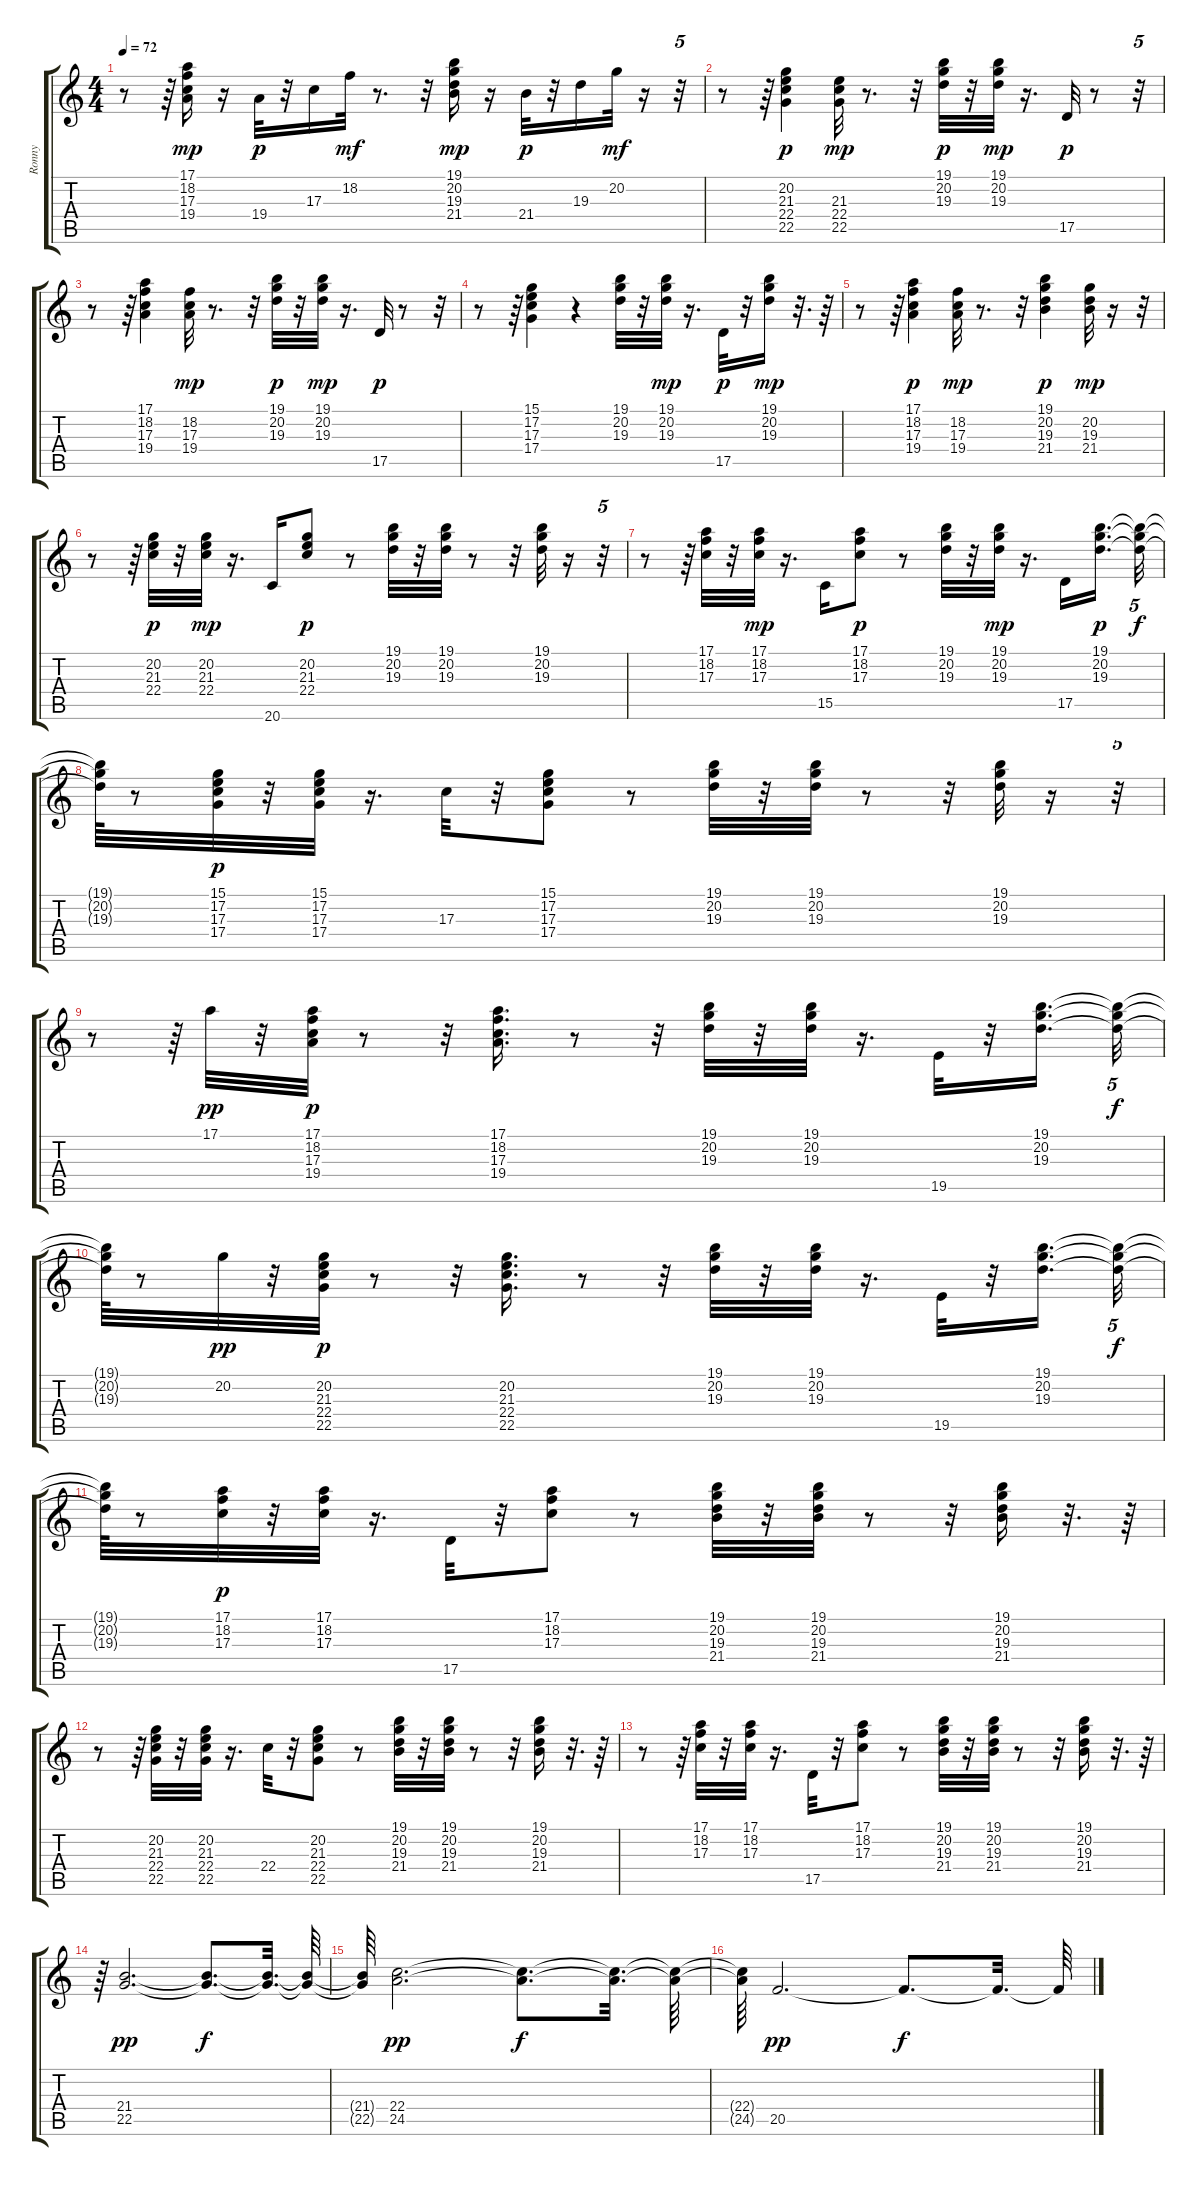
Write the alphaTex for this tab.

\track ("Ronny" "Ronny") {instrument rockorgan}
\staff {score tabs}
\tuning (E4 B3 G3 D3 A2 E2) {hide}
\ts (4 4)
\tempo 72
\clef g2
\ks c
r.8{dy mp} r.64 (17.1 18.2 17.3 19.4).16 r.16 19.4.32{dy p} r.32 17.3.16 18.2.32{dy mf} r.8{d} r.32 (19.1 20.2 19.3 21.4).16{dy mp} r.16 21.4.32{dy p} r.32 19.3.16 20.2.32{dy mf} r.16 r.32{tu (5 4)} |
r.8 r.64 (20.2 21.3 22.4 22.5).4{dy p} (21.3 22.4 22.5).32{dy mp} r.8{d} r.32 (19.1 20.2 19.3).32{dy p} r.32 (19.1 20.2 19.3).32{dy mp} r.16{d} 17.5.32{dy p} r.8 r.32{tu (5 4)} |
r.8 r.64 (17.1 18.2 17.3 19.4).4 (18.2 17.3 19.4).32{dy mp} r.8{d} r.32 (19.1 20.2 19.3).32{dy p} r.32 (19.1 20.2 19.3).32{dy mp} r.16{d} 17.5.32{dy p} r.8 r.32{tu (5 4)} |
r.8 r.64 (15.1 17.2 17.3 17.4).4 r.4 (19.1 20.2 19.3).32 r.32 (19.1 20.2 19.3).32{dy mp} r.16{d} 17.5.32{dy p} r.32 (19.1 20.2 19.3).16{dy mp} r.32{d} r.64 |
r.8 r.64 (17.1 18.2 17.3 19.4).4{dy p} (18.2 17.3 19.4).32{dy mp} r.8{d} r.32 (19.1 20.2 19.3 21.4).4{dy p} (20.2 19.3 21.4).32{dy mp} r.16 r.32{tu (5 4)} |
r.8 r.64 (20.2 21.3 22.4).32{dy p} r.32 (20.2 21.3 22.4).32{dy mp} r.16{d} 20.6.16 (20.2 21.3 22.4).8{dy p} r.8 (19.1 20.2 19.3).32 r.32 (19.1 20.2 19.3).32 r.8 r.32 (19.1 20.2 19.3).32 r.16 r.32{tu (5 4)} |
r.8 r.64 (17.1 18.2 17.3).32 r.32 (17.1 18.2 17.3).32{dy mp} r.16{d} 15.5.16 (17.1 18.2 17.3).8{dy p} r.8 (19.1 20.2 19.3).32 r.32 (19.1 20.2 19.3).32{dy mp} r.16{d} 17.5.16 (19.1 20.2 19.3).16{d dy p beam splitsecondary} (19.1{t} 20.2{t} 19.3{t}).32{tu (5 4) dy f} |
(19.1{t} 20.2{t} 19.3{t}).64 r.8 (15.1 17.2 17.3 17.4).32{dy p} r.32 (15.1 17.2 17.3 17.4).32 r.16{d} 17.3.32 r.32 (15.1 17.2 17.3 17.4).8 r.8 (19.1 20.2 19.3).32 r.32 (19.1 20.2 19.3).32 r.8 r.32 (19.1 20.2 19.3).32 r.16 r.32{tu (5 4)} |
r.8 r.64 17.1.32{dy pp} r.32 (17.1 18.2 17.3 19.4).32{dy p} r.8 r.32 (17.1 18.2 17.3 19.4).16{d} r.8 r.32 (19.1 20.2 19.3).32 r.32 (19.1 20.2 19.3).32 r.16{d} 19.5.32 r.32 (19.1 20.2 19.3).16{d} (19.1{t} 20.2{t} 19.3{t}).32{tu (5 4) dy f} |
(19.1{t} 20.2{t} 19.3{t}).64 r.8 20.2.32{dy pp} r.32 (20.2 21.3 22.4 22.5).32{dy p} r.8 r.32 (20.2 21.3 22.4 22.5).16{d} r.8 r.32 (19.1 20.2 19.3).32 r.32 (19.1 20.2 19.3).32 r.16{d} 19.5.32 r.32 (19.1 20.2 19.3).16{d} (19.1{t} 20.2{t} 19.3{t}).32{tu (5 4) dy f} |
(19.1{t} 20.2{t} 19.3{t}).64 r.8 (17.1 18.2 17.3).32{dy p} r.32 (17.1 18.2 17.3).32 r.16{d} 17.5.32 r.32 (17.1 18.2 17.3).8 r.8 (19.1 20.2 19.3 21.4).32 r.32 (19.1 20.2 19.3 21.4).32 r.8 r.32 (19.1 20.2 19.3 21.4).16 r.32{d} r.64 |
r.8 r.64 (20.2 21.3 22.4 22.5).32 r.32 (20.2 21.3 22.4 22.5).32 r.16{d} 22.4.32 r.32 (20.2 21.3 22.4 22.5).8 r.8 (19.1 20.2 19.3 21.4).32 r.32 (19.1 20.2 19.3 21.4).32 r.8 r.32 (19.1 20.2 19.3 21.4).16 r.32{d} r.64 |
r.8 r.64 (17.1 18.2 17.3).32 r.32 (17.1 18.2 17.3).32 r.16{d} 17.5.32 r.32 (17.1 18.2 17.3).8 r.8 (19.1 20.2 19.3 21.4).32 r.32 (19.1 20.2 19.3 21.4).32 r.8 r.32 (19.1 20.2 19.3 21.4).16 r.32{d} r.64 |
r.64 (21.4 22.5).2{d dy pp volume 12} (21.4{t} 22.5{t}).8{d dy f} (21.4{t} 22.5{t}).32{d} (21.4{t} 22.5{t}).64 |
(21.4{t} 22.5{t}).64 (22.4 24.5).2{d dy pp} (22.4{t} 24.5{t}).8{d dy f} (22.4{t} 24.5{t}).32{d} (22.4{t} 24.5{t}).64 |
(22.4{t} 24.5{t}).64 20.5.2{d dy pp} 20.5{t}.8{d dy f} 20.5{t}.32{d} 20.5{t}.64
